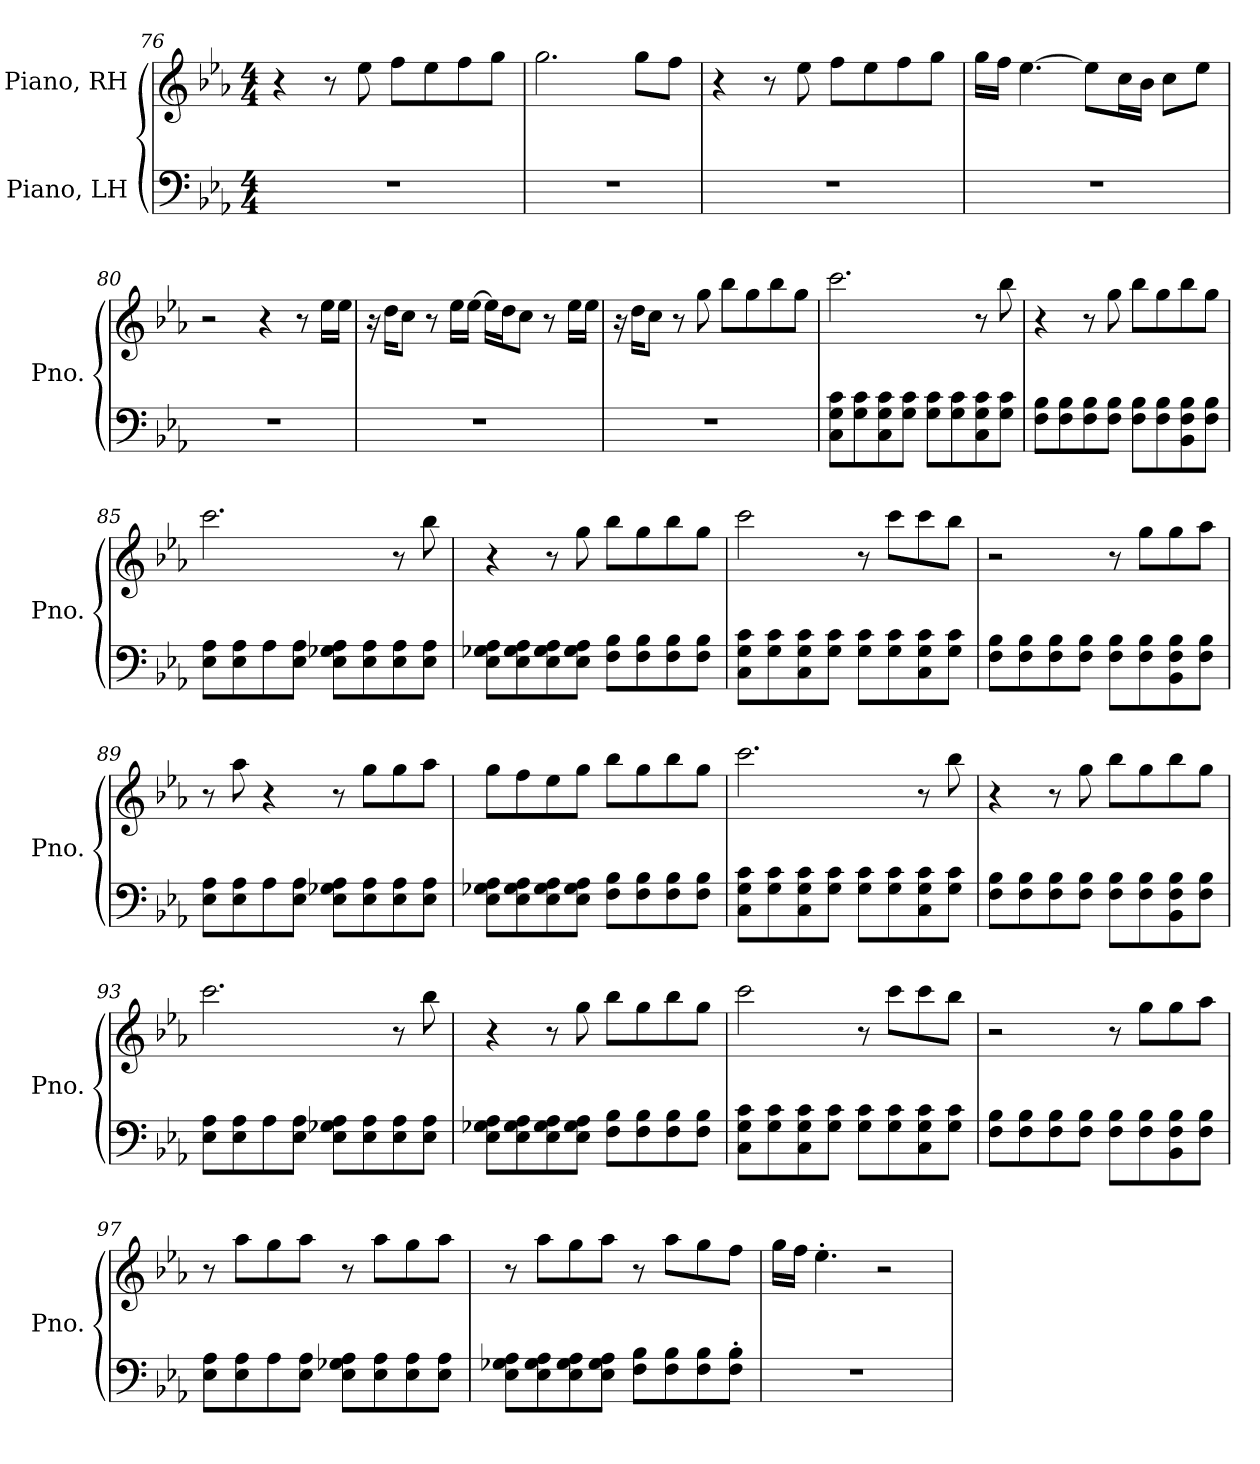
**kern	**kern
*part2	*part1
*staff2	*staff1
*I"Piano, LH	*I"Piano, RH
*I'Pno.	*I'Pno.
*clefF4	*clefG2
*k[b-e-a-]	*k[b-e-a-]
*M4/4	*M4/4
=76	=76
1r	4r
.	8r
.	8ee-\
.	8ff\L
.	8ee-\
.	8ff\
.	8gg\J
=77	=77
1r	2.gg\
.	8gg\L
.	8ff\J
=78	=78
1r	4r
.	8r
.	8ee-\
.	8ff\L
.	8ee-\
.	8ff\
.	8gg\J
!!LO:LB:g=z
=79	=79
1r	16gg\LL
.	16ff\JJ
.	[4.ee-\
.	8ee-\L]
.	16cc\L
.	16b-\JJ
.	8cc\L
.	8ee-\J
=80	=80
1r	2r
.	4r
.	8r
.	16ee-\LL
.	16ee-\JJ
=81	=81
1r	16r
.	16dd\KL
.	8cc\J
.	8r
.	16ee-\LL
.	[16ee-\JJ
.	16ee-\LL]
.	16dd\J
.	8cc\J
.	8r
.	16ee-\LL
.	16ee-\JJ
=82	=82
1r	16r
.	16dd\KL
.	8cc\J
.	8r
.	8gg\
.	8bb-\L
.	8gg\
.	8bb-\
.	8gg\J
!!LO:LB:g=z
=83	=83
8C\ 8G\ 8c\L	2.ccc\
8G\ 8c\	.
8C\ 8G\ 8c\	.
8G\ 8c\J	.
8G\ 8c\L	.
8G\ 8c\	.
8C\ 8G\ 8c\	8r
8G\ 8c\J	8bb-\
=84	=84
8F\ 8B-\L	4r
8F\ 8B-\	.
8F\ 8B-\	8r
8F\ 8B-\J	8gg\
8F\ 8B-\L	8bb-\L
8F\ 8B-\	8gg\
8BB-\ 8F\ 8B-\	8bb-\
8F\ 8B-\J	8gg\J
=85	=85
8E-\ 8A-\L	2.ccc\
8E-\ 8A-\	.
8A-\	.
8E-\ 8A-\J	.
8E-\ 8G-X\ 8A-\L	.
8E-\ 8A-\	.
8E-\ 8A-\	8r
8E-\ 8A-\J	8bb-\
=86	=86
8E-\ 8G-X\ 8A-\L	4r
8E-\ 8G-\ 8A-\	.
8E-\ 8G-\ 8A-\	8r
8E-\ 8G-\ 8A-\J	8gg\
8F\ 8B-\L	8bb-\L
8F\ 8B-\	8gg\
8F\ 8B-\	8bb-\
8F\ 8B-\J	8gg\J
!!LO:LB:g=z
=87	=87
8C\ 8G\ 8c\L	2ccc\
8G\ 8c\	.
8C\ 8G\ 8c\	.
8G\ 8c\J	.
8G\ 8c\L	8r
8G\ 8c\	8ccc\L
8C\ 8G\ 8c\	8ccc\
8G\ 8c\J	8bb-\J
=88	=88
8F\ 8B-\L	2r
8F\ 8B-\	.
8F\ 8B-\	.
8F\ 8B-\J	.
8F\ 8B-\L	8r
8F\ 8B-\	8gg\L
8BB-\ 8F\ 8B-\	8gg\
8F\ 8B-\J	8aa-\J
=89	=89
8E-\ 8A-\L	8r
8E-\ 8A-\	8aa-\
8A-\	4r
8E-\ 8A-\J	.
8E-\ 8G-X\ 8A-\L	8r
8E-\ 8A-\	8gg\L
8E-\ 8A-\	8gg\
8E-\ 8A-\J	8aa-\J
=90	=90
8E-\ 8G-X\ 8A-\L	8gg\L
8E-\ 8G-\ 8A-\	8ff\
8E-\ 8G-\ 8A-\	8ee-\
8E-\ 8G-\ 8A-\J	8gg\J
8F\ 8B-\L	8bb-\L
8F\ 8B-\	8gg\
8F\ 8B-\	8bb-\
8F\ 8B-\J	8gg\J
!!LO:LB:g=z
=91	=91
8C\ 8G\ 8c\L	2.ccc\
8G\ 8c\	.
8C\ 8G\ 8c\	.
8G\ 8c\J	.
8G\ 8c\L	.
8G\ 8c\	.
8C\ 8G\ 8c\	8r
8G\ 8c\J	8bb-\
=92	=92
8F\ 8B-\L	4r
8F\ 8B-\	.
8F\ 8B-\	8r
8F\ 8B-\J	8gg\
8F\ 8B-\L	8bb-\L
8F\ 8B-\	8gg\
8BB-\ 8F\ 8B-\	8bb-\
8F\ 8B-\J	8gg\J
=93	=93
8E-\ 8A-\L	2.ccc\
8E-\ 8A-\	.
8A-\	.
8E-\ 8A-\J	.
8E-\ 8G-X\ 8A-\L	.
8E-\ 8A-\	.
8E-\ 8A-\	8r
8E-\ 8A-\J	8bb-\
=94	=94
8E-\ 8G-X\ 8A-\L	4r
8E-\ 8G-\ 8A-\	.
8E-\ 8G-\ 8A-\	8r
8E-\ 8G-\ 8A-\J	8gg\
8F\ 8B-\L	8bb-\L
8F\ 8B-\	8gg\
8F\ 8B-\	8bb-\
8F\ 8B-\J	8gg\J
!!LO:LB:g=z
=95	=95
8C\ 8G\ 8c\L	2ccc\
8G\ 8c\	.
8C\ 8G\ 8c\	.
8G\ 8c\J	.
8G\ 8c\L	8r
8G\ 8c\	8ccc\L
8C\ 8G\ 8c\	8ccc\
8G\ 8c\J	8bb-\J
=96	=96
8F\ 8B-\L	2r
8F\ 8B-\	.
8F\ 8B-\	.
8F\ 8B-\J	.
8F\ 8B-\L	8r
8F\ 8B-\	8gg\L
8BB-\ 8F\ 8B-\	8gg\
8F\ 8B-\J	8aa-\J
=97	=97
8E-\ 8A-\L	8r
8E-\ 8A-\	8aa-\L
8A-\	8gg\
8E-\ 8A-\J	8aa-\J
8E-\ 8G-X\ 8A-\L	8r
8E-\ 8A-\	8aa-\L
8E-\ 8A-\	8gg\
8E-\ 8A-\J	8aa-\J
=98	=98
8E-\ 8G-X\ 8A-\L	8r
8E-\ 8G-\ 8A-\	8aa-\L
8E-\ 8G-\ 8A-\	8gg\
8E-\ 8G-\ 8A-\J	8aa-\J
8F\ 8B-\L	8r
8F\ 8B-\	8aa-\L
8F\ 8B-\	8gg\
8F\' 8B-\'J	8ff\J
!!LO:PB:g=z
=99	=99
1r	16gg\LL
.	16ff\JJ
.	4.ee-'\
.	2r
=	=
*-	*-
